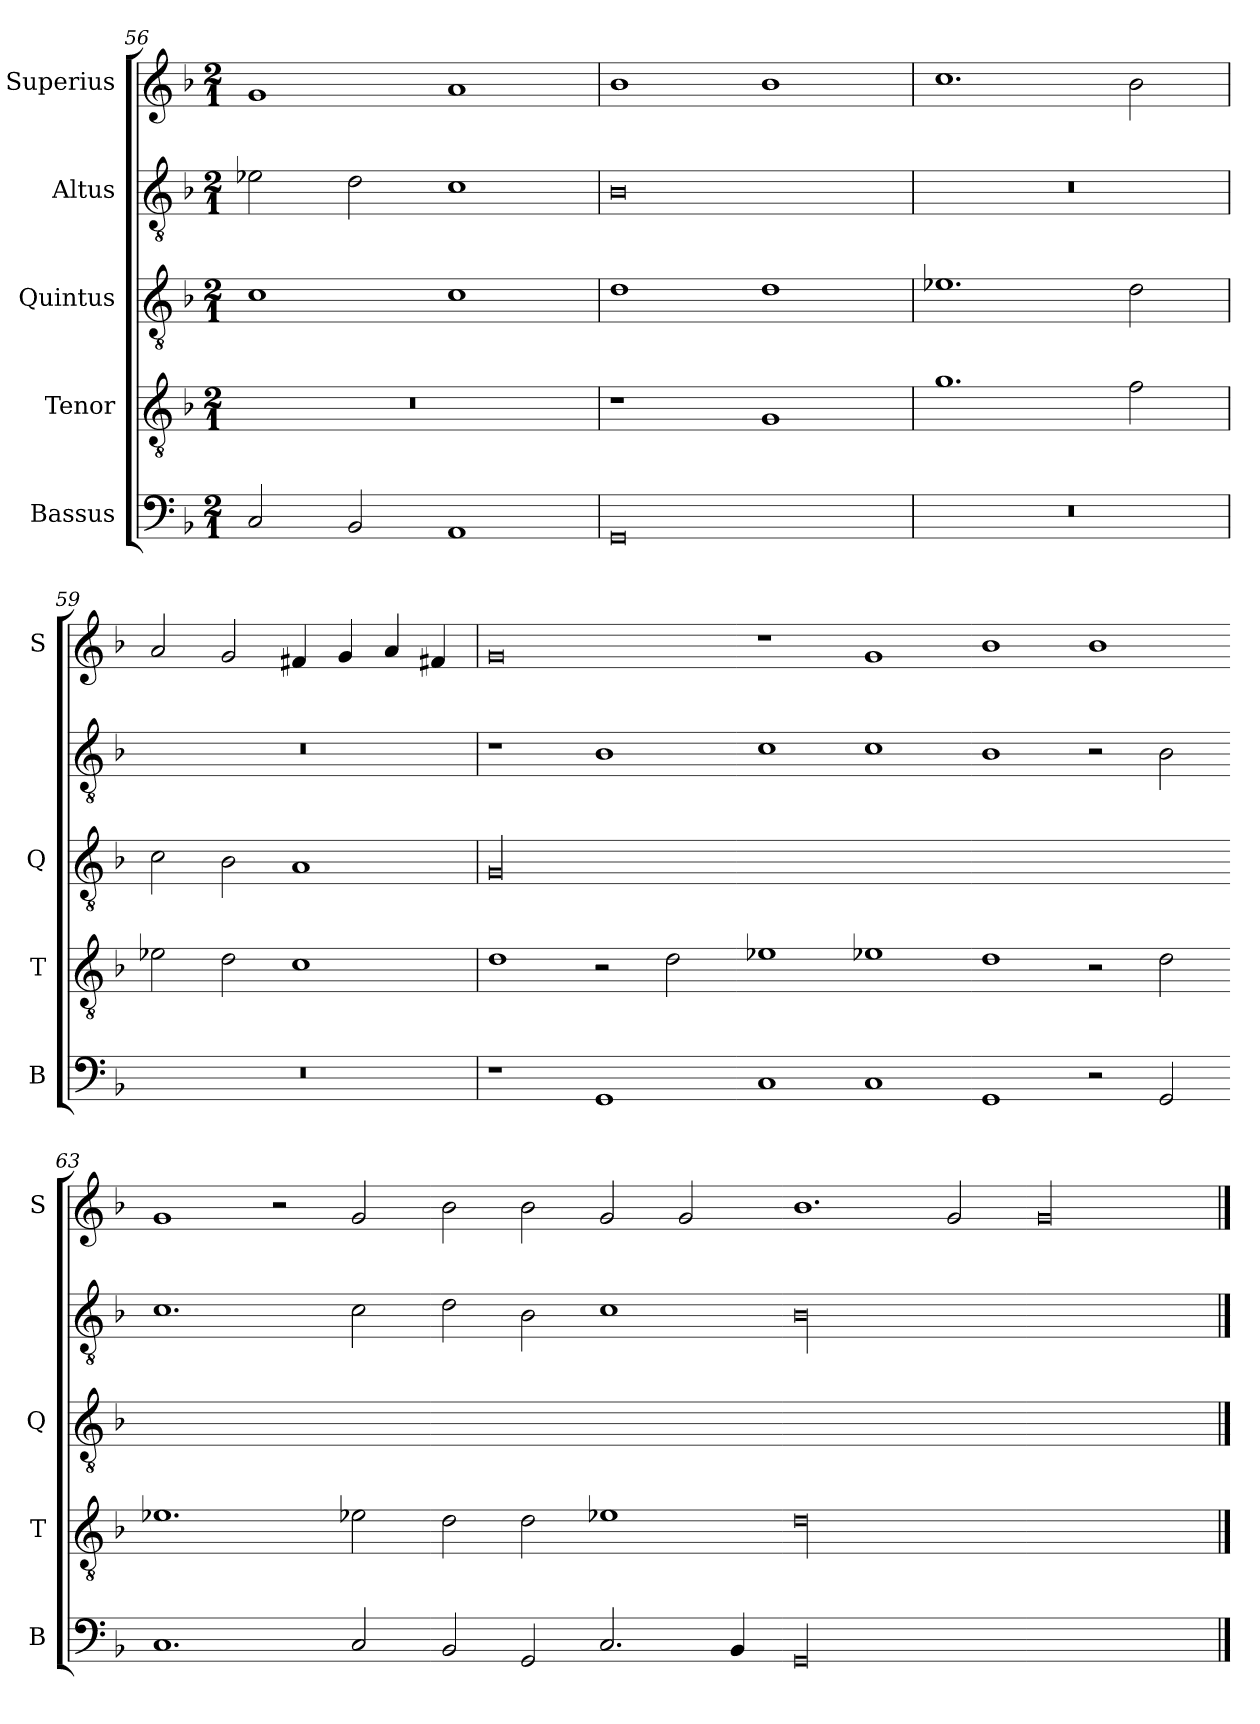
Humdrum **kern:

**kern	**kern	**kern	**kern	**kern
*part5	*part4	*part3	*part2	*part1
*staff5	*staff4	*staff3	*staff2	*staff1
*I"Bassus	*I"Tenor	*I"Quintus	*I"Altus	*I"Superius
*I'B	*I'T	*I'Q	*	*I'S
*clefF4	*clefGv2	*clefGv2	*clefGv2	*clefG2
*k[b-]	*k[b-]	*k[b-]	*k[b-]	*k[b-]
*M2/1	*M2/1	*M2/1	*M2/1	*M2/1
=56	=56	=56	=56	=56
2C/	0r	1c	2e-X\	1g
2BB-/	.	.	2d\	.
1AA	.	1c	1c	1a
=57	=57	=57	=57	=57
0GG	1r	1d	0B-	1b-
.	1G	1d	.	1b-
=58	=58	=58	=58	=58
0r	1.g	1.e-X	0r	1.cc
.	2f\	2d\	.	2b-\
=59	=59	=59	=59	=59
0r	2e-X\	2c\	0r	2a/
.	2d\	2B-\	.	2g/
.	1c	1A	.	4f#X/
.	.	.	.	4g/
.	.	.	.	4a/
.	.	.	.	4f#X/
=60	=60	=60	=60	=60
!	!	!LO:N:vis=00	!	!
1r	1d	0G	1r	0g
1GG	2r	.	1B-	.
.	2d\	.	.	.
=61-	=61-	=61-	=61-	=61-
1C	1e-X	0Gyy	1c	1r
1C	1e-X	.	1c	1g
=62-	=62-	=62-	=62-	=62-
1GG	1d	0Gyy	1B-	1b-
2r	2r	.	2r	1b-
2GG/	2d\	.	2B-\	.
=63-	=63-	=63-	=63-	=63-
1.C	1.e-X	0Gyy	1.c	1g
.	.	.	.	2r
2C/	2e-X\	.	2c\	2g/
=64-	=64-	=64-	=64-	=64-
2BB-/	2d\	0Gyy	2d\	2b-\
2GG/	2d\	.	2B-\	2b-\
2.C/	1e-X	.	1c	2g/
.	.	.	.	2g/
4BB-/	.	.	.	.
=65-	=65-	=65-	=65-	=65-
!LO:N:vis=00	!LO:N:vis=00	!	!LO:N:vis=00	!
0GG	0d	0Gyy	0B-	1.b-
.	.	.	.	2g/
=66-	=66-	=66-	=66-	=66-
!	!	!	!	!LO:N:vis=00
0GGyy	0dyy	0Gyy	0B-yy	0g
==	==	==	==	==
*-	*-	*-	*-	*-
